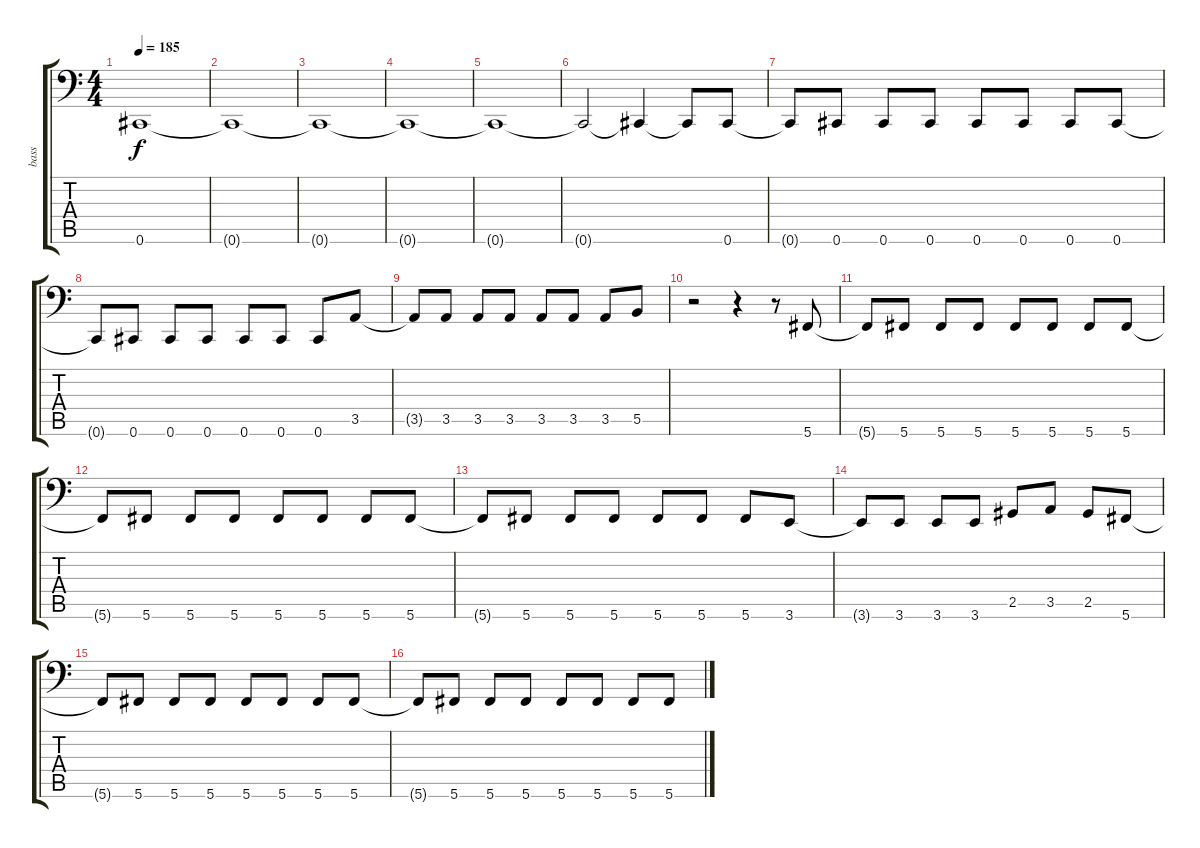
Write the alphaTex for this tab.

\track ("bass" "bass") {instrument electricbasspick}
\staff {score tabs}
\tuning (Db3 Ab2 E2 B1 Gb1 Db1) {hide}
\ts (4 4)
\tempo 185
\clef f4
\ks c
0.6{t}.1{dy f} |
0.6{t}.1 |
0.6{t}.1 |
0.6{t}.1 |
0.6{t}.1 |
0.6{t}.2 0.6{t}.4 0.6{t}.8 0.6.8 |
0.6{t}.8 0.6.8 0.6.8 0.6.8 0.6.8 0.6.8 0.6.8 0.6.8 |
0.6{t}.8 0.6.8 0.6.8 0.6.8 0.6.8 0.6.8 0.6.8 3.5.8 |
3.5{t}.8 3.5.8 3.5.8 3.5.8 3.5.8 3.5.8 3.5.8 5.5.8 |
r.2 r.4 r.8 5.6.8 |
5.6{t}.8 5.6.8 5.6.8 5.6.8 5.6.8 5.6.8 5.6.8 5.6.8 |
5.6{t}.8 5.6.8 5.6.8 5.6.8 5.6.8 5.6.8 5.6.8 5.6.8 |
5.6{t}.8 5.6.8 5.6.8 5.6.8 5.6.8 5.6.8 5.6.8 3.6.8 |
3.6{t}.8 3.6.8 3.6.8 3.6.8 2.5.8 3.5.8 2.5.8 5.6.8 |
5.6{t}.8 5.6.8 5.6.8 5.6.8 5.6.8 5.6.8 5.6.8 5.6.8 |
5.6{t}.8 5.6.8 5.6.8 5.6.8 5.6.8 5.6.8 5.6.8 5.6.8
